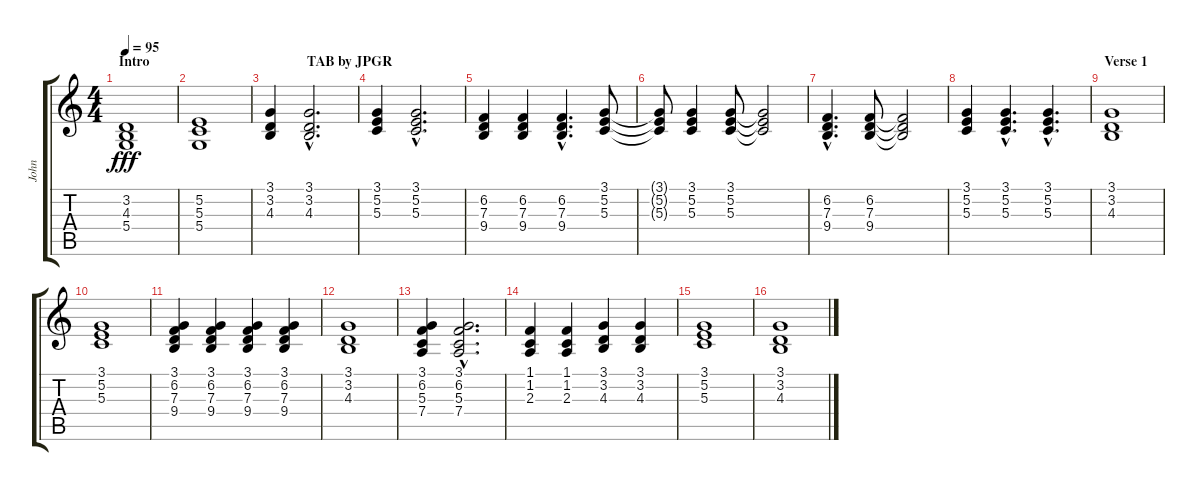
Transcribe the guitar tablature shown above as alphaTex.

\track ("John" "John") {instrument acousticgrandpiano}
\staff {score tabs}
\tuning (E4 B3 G3 D3 A2 E2) {hide}
\ts (4 4)
\section ("" "Intro                                             TAB by JPGR")
\tempo 95
\clef g2
\ks c
(3.2 4.3 5.4).1{dy fff instrument acousticgrandpiano} |
(5.2 5.3 5.4).1 |
(3.1 3.2 4.3).4 (3.1{hac} 3.2{hac} 4.3{hac}).2{d} |
(3.1 5.2 5.3).4 (3.1{hac} 5.2{hac} 5.3{hac}).2{d} |
(6.2 7.3 9.4).4 (6.2 7.3 9.4).4 (6.2{hac} 7.3{hac} 9.4{hac}).4{d} (3.1 5.2 5.3).8 |
(3.1{t} 5.2{t} 5.3{t}).8 (3.1 5.2 5.3).4 (3.1 5.2 5.3).8 (3.1{t} 5.2{t} 5.3{t}).2 |
(6.2{hac} 7.3{hac} 9.4{hac}).4{d} (6.2 7.3 9.4).8 (6.2{t} 7.3{t} 9.4{t}).2 |
(3.1 5.2 5.3).4 (3.1{hac} 5.2{hac} 5.3{hac}).4{d} (3.1{hac} 5.2{hac} 5.3{hac}).4{d} |
\section ("" "Verse 1")
(3.1 3.2 4.3).1 |
(3.1 5.2 5.3).1 |
(3.1 6.2 7.3 9.4).4 (3.1 6.2 7.3 9.4).4 (3.1 6.2 7.3 9.4).4 (3.1 6.2 7.3 9.4).4 |
(3.1 3.2 4.3).1 |
(3.1 6.2 5.3 7.4).4 (3.1{hac} 6.2{hac} 5.3{hac} 7.4{hac}).2{d} |
(1.1 1.2 2.3).4 (1.1 1.2 2.3).4 (3.1 3.2 4.3).4 (3.1 3.2 4.3).4 |
(3.1 5.2 5.3).1 |
(3.1 3.2 4.3).1
